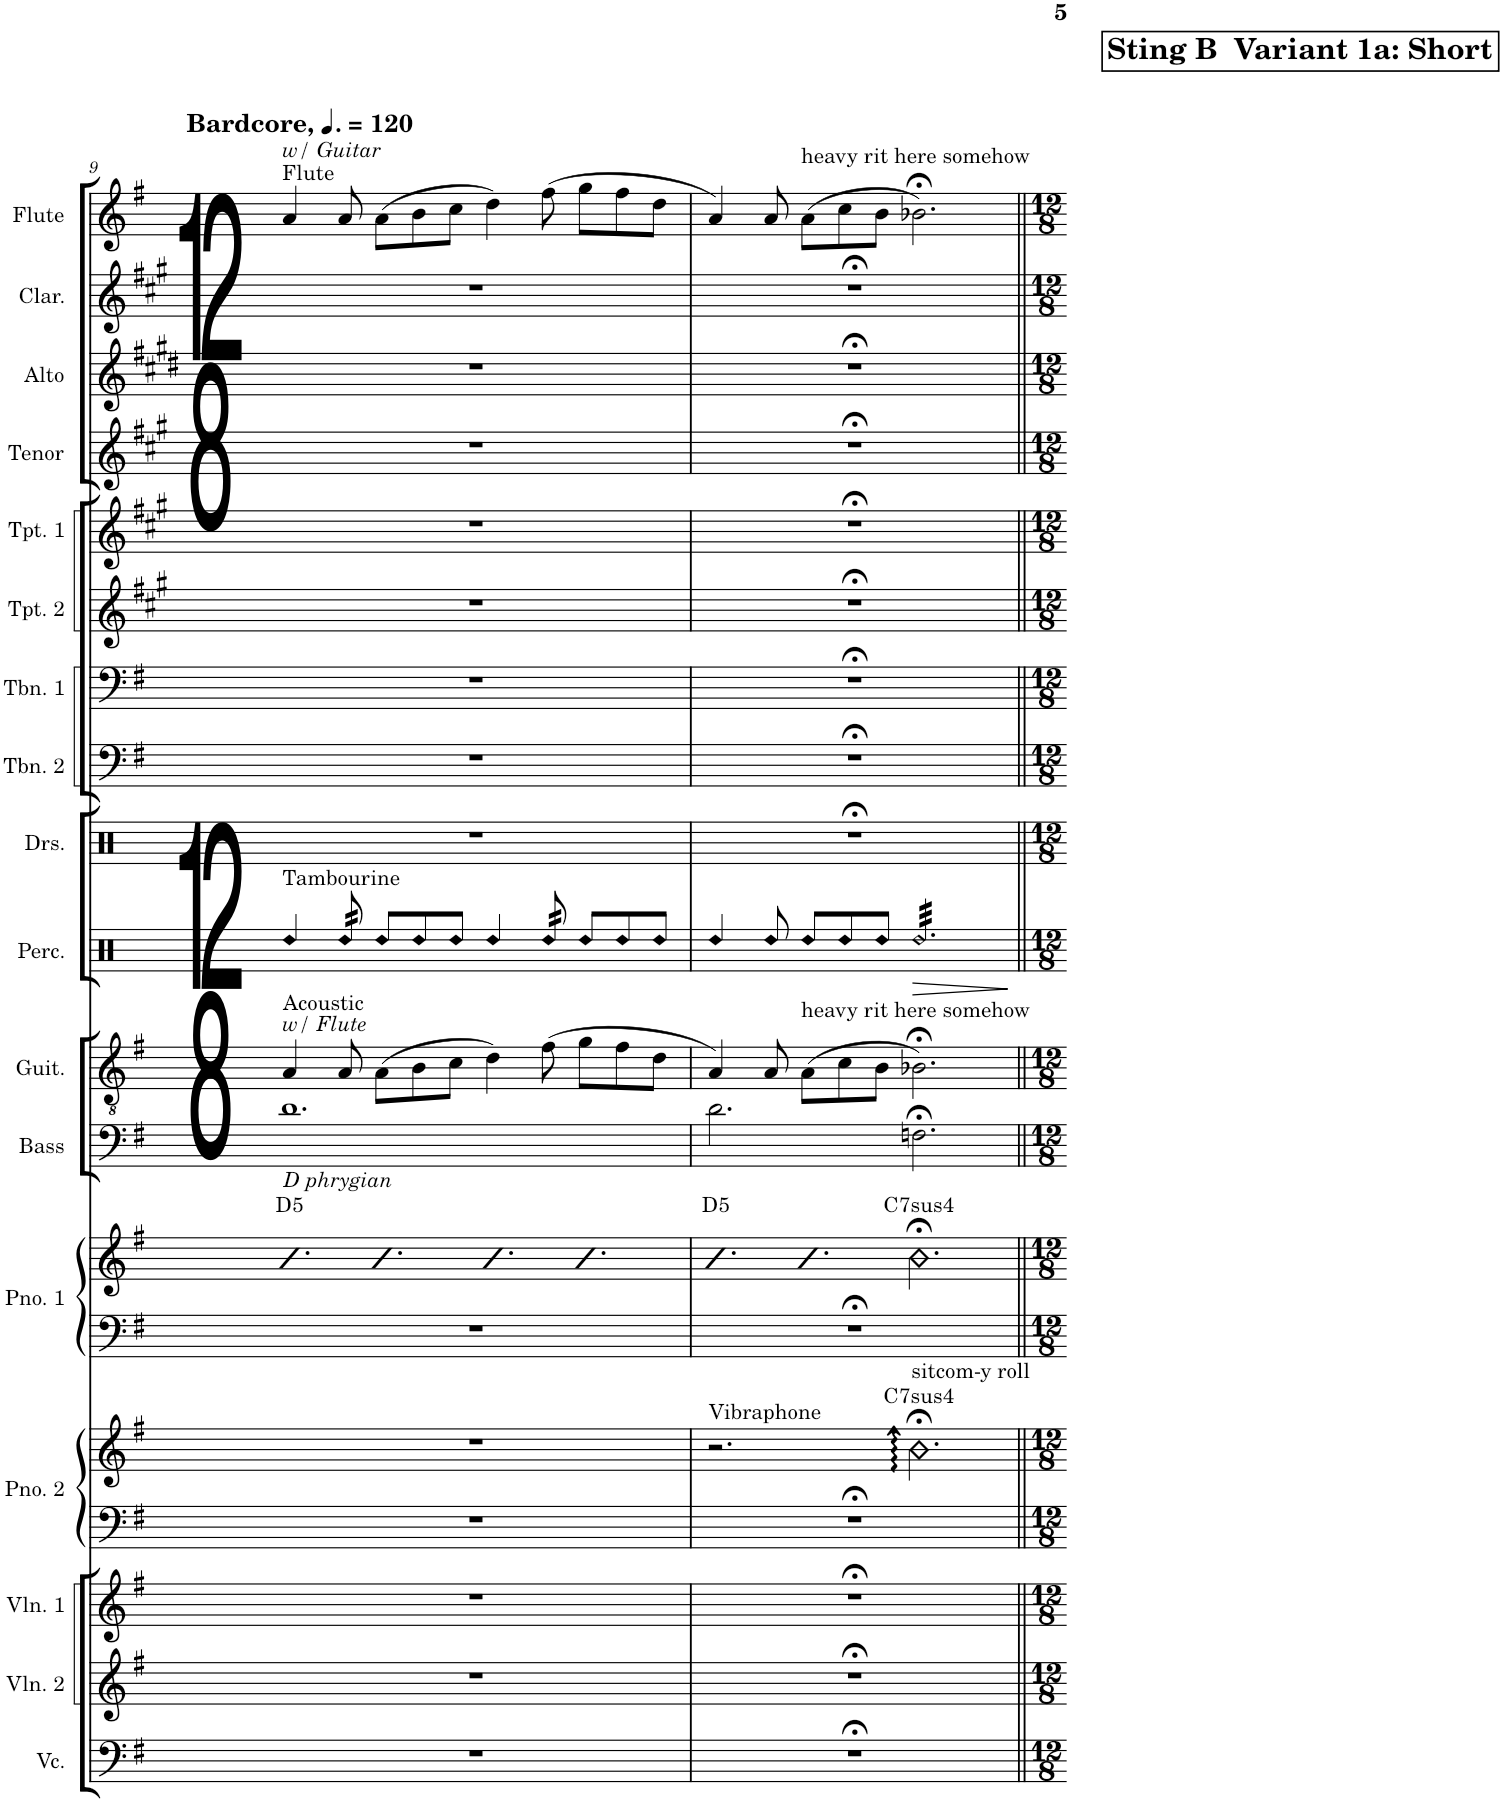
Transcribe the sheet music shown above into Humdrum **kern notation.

**kern	**kern	**kern	**kern	**kern	**harte	**kern	**kern	**harte	**kern	**kern	**kern	**dynam	**kern	**kern	**kern	**kern	**kern	**kern	**kern	**kern	**kern
*part17	*part16	*part15	*part14	*part14	*part14	*part13	*part13	*part13	*part12	*part11	*part10	*part10	*part9	*part8	*part7	*part6	*part5	*part4	*part3	*part2	*part1
*staff19	*staff18	*staff17	*staff16	*staff15	*	*staff14	*staff13	*	*staff12	*staff11	*staff10	*staff10	*staff9	*staff8	*staff7	*staff6	*staff5	*staff4	*staff3	*staff2	*staff1
*I"Violoncello	*I"Violin 2	*I"Violin 1	*I"Piano 2	*	*	*I"Piano 1	*	*	*I"Bass	*I"Guitar	*I"Percussion	*	*I"Drumset	*I"Trombone 2	*I"Trombone 1	*I"Trumpet 2	*I"Trumpet 1	*I"REED 4 (Tenor Sax)	*I"REED 3 (Alto Sax, Flute)	*I"REED 2 (Clarinet)	*I"REED 1 (Flute, Bari Sax)
*I'Vc.	*I'Vln. 2	*I'Vln. 1	*I'Pno. 2	*	*	*I'Pno. 1	*	*	*I'Bass	*I'Guit.	*I'Perc.	*	*I'Drs.	*I'Tbn. 2	*I'Tbn. 1	*I'Tpt. 2	*I'Tpt. 1	*I'Tenor	*I'Alto	*I'Clar.	*I'Flute
!!LO:PB:g=z
*clefF4	*clefG2	*clefG2	*clefF4	*clefG2	*	*clefF4	*clefG2	*	*clefF4	*clefGv2	*clefX	*	*clefX	*clefF4	*clefF4	*clefG2	*clefG2	*clefG2	*clefG2	*clefG2	*clefG2
*	*	*	*	*	*	*	*	*	*Trd7c12	*	*	*	*	*	*	*Trd1c2	*Trd1c2	*Trd8c14	*Trd5c9	*Trd1c2	*
*k[f#]	*k[f#]	*k[f#]	*k[f#]	*k[f#]	*	*k[f#]	*k[f#]	*	*k[f#]	*k[f#]	*k[]	*	*k[]	*k[f#]	*k[f#]	*k[f#c#g#]	*k[f#c#g#]	*k[f#c#g#]	*k[f#c#g#d#]	*k[f#c#g#]	*k[f#]
*M12/8	*M12/8	*M12/8	*M12/8	*M12/8	*	*M12/8	*M12/8	*	*M12/8	*M12/8	*M12/8	*	*M12/8	*M12/8	*M12/8	*M12/8	*M12/8	*M12/8	*M12/8	*M12/8	*M12/8
*MM180	*MM180	*MM180	*MM180	*MM180	*	*MM180	*MM180	*	*MM180	*MM180	*MM180	*	*MM180	*MM180	*MM180	*MM180	*MM180	*MM180	*MM180	*MM180	*MM180
=9	=9	=9	=9	=9	=9	=9	=9	=9	=9	=9	=9	=9	=9	=9	=9	=9	=9	=9	=9	=9	=9
!	!	!	!	!	!	!	!	!	!	!	!	!	!	!	!	!	!	!	!	!	!LO:TX:a:B:t=Sting B  Variant 1a&colon; Short
!	!	!	!	!	!	!	!	!	!	!	!	!	!	!	!	!	!	!	!	!	!LO:TX:a:B:t=Bardcore,
!	!	!	!	!	!	!	!	!	!	!	!	!	!	!	!	!	!	!	!	!	!LO:TX:a:t=Flute
!	!	!	!	!	!	!	!	!	!	!	!	!	!	!	!	!	!	!	!	!	!LO:TX:a:i:t=w/ Guitar
!	!	!	!	!	!	!	!	!	!	!	!LO:TX:a:t=Tambourine	!	!	!	!	!	!	!	!	!	!
!	!	!	!	!	!	!	!	!	!	!LO:TX:a:i:t=w/ Flute	!	!	!	!	!	!	!	!	!	!	!
!	!	!	!	!	!	!	!	!	!	!LO:TX:a:t=Acoustic	!	!	!	!	!	!	!	!	!	!	!
!	!	!	!	!	!	!	!LO:TX:a:i:t=D phrygian	!	!	!	!	!	!	!	!	!	!	!	!	!	!
!	!	!	!	!	!	!	!	!LO:H:kt=5	!	!	!LO:N:head=diamond	!	!	!	!	!	!	!	!	!	!
1.r	1.r	1.r	1.r	1.r	.	1.r	4.b	D:(1,5)	1.d	4A/	4Rdd/	.	1.r	1.r	1.r	1.r	1.r	1.r	1.r	1.r	4a/
!	!	!	!	!	!	!	!	!	!	!	!LO:N:head=diamond	!	!	!	!	!	!	!	!	!	!
*	*	*	*	*	*	*	*	*	*	*	*tremolo	*	*	*	*	*	*	*	*	*	*
.	.	.	.	.	.	.	.	.	.	8A/	32Rdd/	.	.	.	.	.	.	.	.	.	8a/
.	.	.	.	.	.	.	.	.	.	.	32Rdd/	.	.	.	.	.	.	.	.	.	.
.	.	.	.	.	.	.	.	.	.	.	32Rdd/	.	.	.	.	.	.	.	.	.	.
.	.	.	.	.	.	.	.	.	.	.	32Rdd/	.	.	.	.	.	.	.	.	.	.
*	*	*	*	*	*	*	*	*	*	*	*Xtremolo	*	*	*	*	*	*	*	*	*	*
!	!	!	!	!	!	!	!	!	!	!	!LO:N:head=diamond	!	!	!	!	!	!	!	!	!	!
.	.	.	.	.	.	.	4.b	.	.	(8A\L	8Rdd/L	.	.	.	.	.	.	.	.	.	(8a\L
!	!	!	!	!	!	!	!	!	!	!	!LO:N:head=diamond	!	!	!	!	!	!	!	!	!	!
.	.	.	.	.	.	.	.	.	.	8B\	8Rdd/	.	.	.	.	.	.	.	.	.	8b\
!	!	!	!	!	!	!	!	!	!	!	!LO:N:head=diamond	!	!	!	!	!	!	!	!	!	!
.	.	.	.	.	.	.	.	.	.	8c\J	8Rdd/J	.	.	.	.	.	.	.	.	.	8cc\J
!	!	!	!	!	!	!	!	!	!	!	!LO:N:head=diamond	!	!	!	!	!	!	!	!	!	!
.	.	.	.	.	.	.	4.b	.	.	4d\)	4Rdd/	.	.	.	.	.	.	.	.	.	4dd\)
!	!	!	!	!	!	!	!	!	!	!	!LO:N:head=diamond	!	!	!	!	!	!	!	!	!	!
*	*	*	*	*	*	*	*	*	*	*	*tremolo	*	*	*	*	*	*	*	*	*	*
.	.	.	.	.	.	.	.	.	.	(8f#\	32Rdd/	.	.	.	.	.	.	.	.	.	(8ff#\
.	.	.	.	.	.	.	.	.	.	.	32Rdd/	.	.	.	.	.	.	.	.	.	.
.	.	.	.	.	.	.	.	.	.	.	32Rdd/	.	.	.	.	.	.	.	.	.	.
.	.	.	.	.	.	.	.	.	.	.	32Rdd/	.	.	.	.	.	.	.	.	.	.
*	*	*	*	*	*	*	*	*	*	*	*Xtremolo	*	*	*	*	*	*	*	*	*	*
!	!	!	!	!	!	!	!	!	!	!	!LO:N:head=diamond	!	!	!	!	!	!	!	!	!	!
.	.	.	.	.	.	.	4.b	.	.	8g\L	8Rdd/L	.	.	.	.	.	.	.	.	.	8gg\L
!	!	!	!	!	!	!	!	!	!	!	!LO:N:head=diamond	!	!	!	!	!	!	!	!	!	!
.	.	.	.	.	.	.	.	.	.	8f#\	8Rdd/	.	.	.	.	.	.	.	.	.	8ff#\
!	!	!	!	!	!	!	!	!	!	!	!LO:N:head=diamond	!	!	!	!	!	!	!	!	!	!
.	.	.	.	.	.	.	.	.	.	8d\J	8Rdd/J	.	.	.	.	.	.	.	.	.	8dd\J
=10	=10	=10	=10	=10	=10	=10	=10	=10	=10	=10	=10	=10	=10	=10	=10	=10	=10	=10	=10	=10	=10
!	!	!	!	!LO:TX:a:t=Vibraphone	!	!	!	!	!	!	!	!	!	!	!	!	!	!	!	!	!
!	!	!	!	!	!	!	!	!LO:H:kt=5	!	!	!LO:N:head=diamond	!	!	!	!	!	!	!	!	!	!
1.r;<	1.r;<	1.r;<	1.r;<	2.r	.	1.r;<	4.b	D:(1,5)	2.d\	4A/)	4Rdd/	.	1.r;<	1.r;<	1.r;<	1.r;<	1.r;<	1.r;<	1.r;<	1.r;<	4a/)
!	!	!	!	!	!	!	!	!	!	!	!LO:N:head=diamond	!	!	!	!	!	!	!	!	!	!
.	.	.	.	.	.	.	.	.	.	8A/	8Rdd/	.	.	.	.	.	.	.	.	.	8a/
!	!	!	!	!	!	!	!	!	!	!	!	!	!	!	!	!	!	!	!	!	!LO:TX:a:t=heavy rit here somehow
!	!	!	!	!	!	!	!	!	!	!LO:TX:a:t=heavy rit here somehow	!	!	!	!	!	!	!	!	!	!	!
!	!	!	!	!	!	!	!	!	!	!	!LO:N:head=diamond	!	!	!	!	!	!	!	!	!	!
.	.	.	.	.	.	.	4.b	.	.	(8A\L	8Rdd/L	.	.	.	.	.	.	.	.	.	(8a\L
!	!	!	!	!	!	!	!	!	!	!	!LO:N:head=diamond	!	!	!	!	!	!	!	!	!	!
.	.	.	.	.	.	.	.	.	.	8c\	8Rdd/	.	.	.	.	.	.	.	.	.	8cc\
!	!	!	!	!	!	!	!	!	!	!	!LO:N:head=diamond	!	!	!	!	!	!	!	!	!	!
.	.	.	.	.	.	.	.	.	.	8B\J	8Rdd/J	.	.	.	.	.	.	.	.	.	8b\J
!	!	!	!	!LO:TX:a:t=sitcom-y roll	!	!	!	!	!	!	!	!	!	!	!	!	!	!	!	!	!
!	!	!	!	!	!LO:H:kt=74	!	!	!LO:H:kt=74	!	!	!LO:N:head=diamond	!LO:HP:b	!	!	!	!	!	!	!	!	!
*	*	*	*	*	*	*	*	*	*	*	*tremolo	*	*	*	*	*	*	*	*	*	*
.	.	.	.	2.b;<\	C:sus4(7)	.	2.b;<\	C:sus4(7)	2.Fn;<\	2.B-X;<\)	32Rdd/LLL	>	.	.	.	.	.	.	.	.	2.b-X;<\)
.	.	.	.	.	.	.	.	.	.	.	32Rdd/	.	.	.	.	.	.	.	.	.	.
.	.	.	.	.	.	.	.	.	.	.	32Rdd/	.	.	.	.	.	.	.	.	.	.
.	.	.	.	.	.	.	.	.	.	.	32Rdd/	.	.	.	.	.	.	.	.	.	.
.	.	.	.	.	.	.	.	.	.	.	32Rdd/	.	.	.	.	.	.	.	.	.	.
.	.	.	.	.	.	.	.	.	.	.	32Rdd/	.	.	.	.	.	.	.	.	.	.
.	.	.	.	.	.	.	.	.	.	.	32Rdd/	.	.	.	.	.	.	.	.	.	.
.	.	.	.	.	.	.	.	.	.	.	32Rdd/	.	.	.	.	.	.	.	.	.	.
.	.	.	.	.	.	.	.	.	.	.	32Rdd/	.	.	.	.	.	.	.	.	.	.
.	.	.	.	.	.	.	.	.	.	.	32Rdd/	.	.	.	.	.	.	.	.	.	.
.	.	.	.	.	.	.	.	.	.	.	32Rdd/	.	.	.	.	.	.	.	.	.	.
.	.	.	.	.	.	.	.	.	.	.	32Rdd/	.	.	.	.	.	.	.	.	.	.
.	.	.	.	.	.	.	.	.	.	.	32Rdd/	.	.	.	.	.	.	.	.	.	.
.	.	.	.	.	.	.	.	.	.	.	32Rdd/	.	.	.	.	.	.	.	.	.	.
.	.	.	.	.	.	.	.	.	.	.	32Rdd/	.	.	.	.	.	.	.	.	.	.
.	.	.	.	.	.	.	.	.	.	.	32Rdd/	.	.	.	.	.	.	.	.	.	.
.	.	.	.	.	.	.	.	.	.	.	32Rdd/	.	.	.	.	.	.	.	.	.	.
.	.	.	.	.	.	.	.	.	.	.	32Rdd/	.	.	.	.	.	.	.	.	.	.
.	.	.	.	.	.	.	.	.	.	.	32Rdd/	.	.	.	.	.	.	.	.	.	.
.	.	.	.	.	.	.	.	.	.	.	32Rdd/	.	.	.	.	.	.	.	.	.	.
.	.	.	.	.	.	.	.	.	.	.	32Rdd/	.	.	.	.	.	.	.	.	.	.
.	.	.	.	.	.	.	.	.	.	.	32Rdd/	.	.	.	.	.	.	.	.	.	.
.	.	.	.	.	.	.	.	.	.	.	32Rdd/	.	.	.	.	.	.	.	.	.	.
.	.	.	.	.	.	.	.	.	.	.	32Rdd/JJJ	.	.	.	.	.	.	.	.	.	.
*	*	*	*	*	*	*	*	*	*	*	*Xtremolo	*	*	*	*	*	*	*	*	*	*
.	.	.	.	.	.	.	.	.	.	.	.	]	.	.	.	.	.	.	.	.	.
=||	=||	=||	=||	=||	=||	=||	=||	=||	=||	=||	=||	=||	=||	=||	=||	=||	=||	=||	=||	=||	=||
*-	*-	*-	*-	*-	*-	*-	*-	*-	*-	*-	*-	*-	*-	*-	*-	*-	*-	*-	*-	*-	*-
